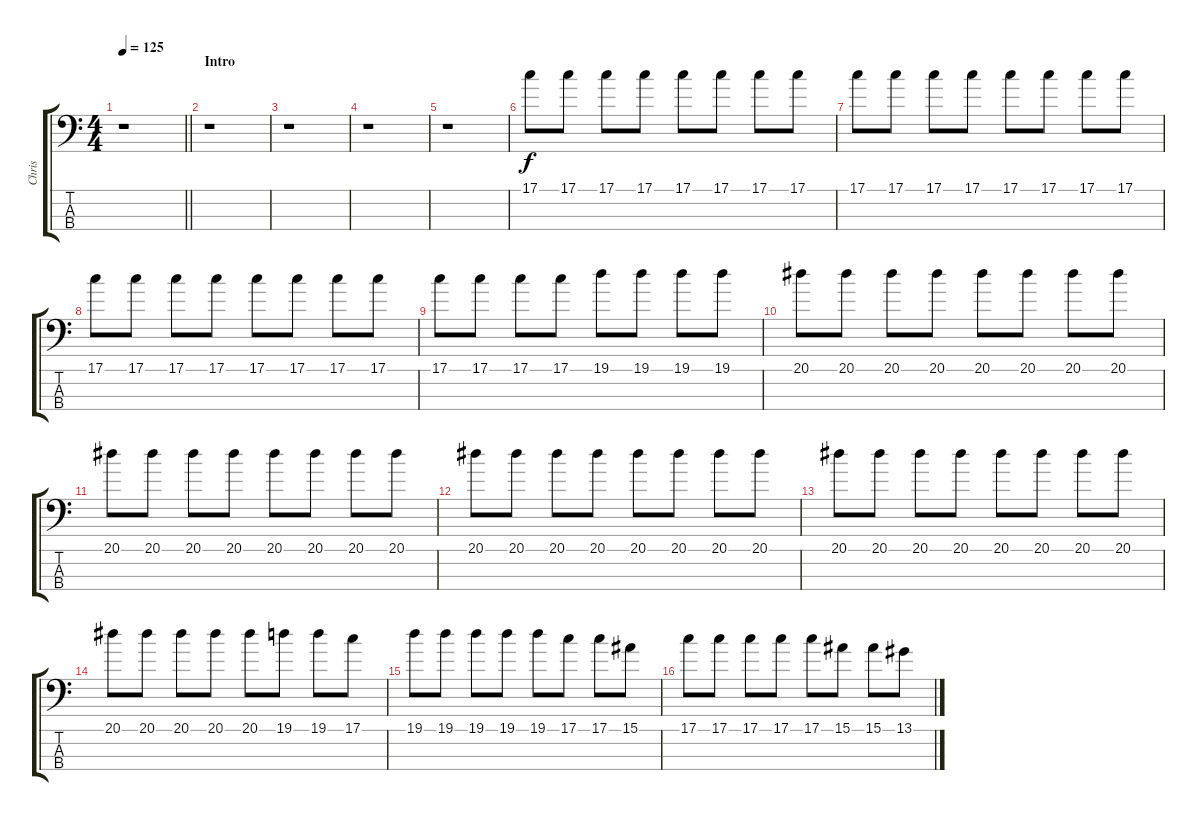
\track ("Chris" "Chris") {instrument electricbasspick}
\staff {score tabs}
\tuning (G2 D2 A1 E1) {hide}
\ts (4 4)
\tempo 125
\clef f4
\barLineRight lightlight
\ks c
r.1{dy f instrument electricbasspick} |
\section ("" "Intro")
r.1 |
r.1 |
r.1 |
r.1 |
17.1.8 17.1.8 17.1.8 17.1.8 17.1.8 17.1.8 17.1.8 17.1.8 |
17.1.8 17.1.8 17.1.8 17.1.8 17.1.8 17.1.8 17.1.8 17.1.8 |
17.1.8 17.1.8 17.1.8 17.1.8 17.1.8 17.1.8 17.1.8 17.1.8 |
17.1.8 17.1.8 17.1.8 17.1.8 19.1.8 19.1.8 19.1.8 19.1.8 |
20.1.8 20.1.8 20.1.8 20.1.8 20.1.8 20.1.8 20.1.8 20.1.8 |
20.1.8 20.1.8 20.1.8 20.1.8 20.1.8 20.1.8 20.1.8 20.1.8 |
20.1.8 20.1.8 20.1.8 20.1.8 20.1.8 20.1.8 20.1.8 20.1.8 |
20.1.8 20.1.8 20.1.8 20.1.8 20.1.8 20.1.8 20.1.8 20.1.8 |
20.1.8 20.1.8 20.1.8 20.1.8 20.1.8 19.1.8 19.1.8 17.1.8 |
19.1.8 19.1.8 19.1.8 19.1.8 19.1.8 17.1.8 17.1.8 15.1.8 |
17.1.8 17.1.8 17.1.8 17.1.8 17.1.8 15.1.8 15.1.8 13.1.8
